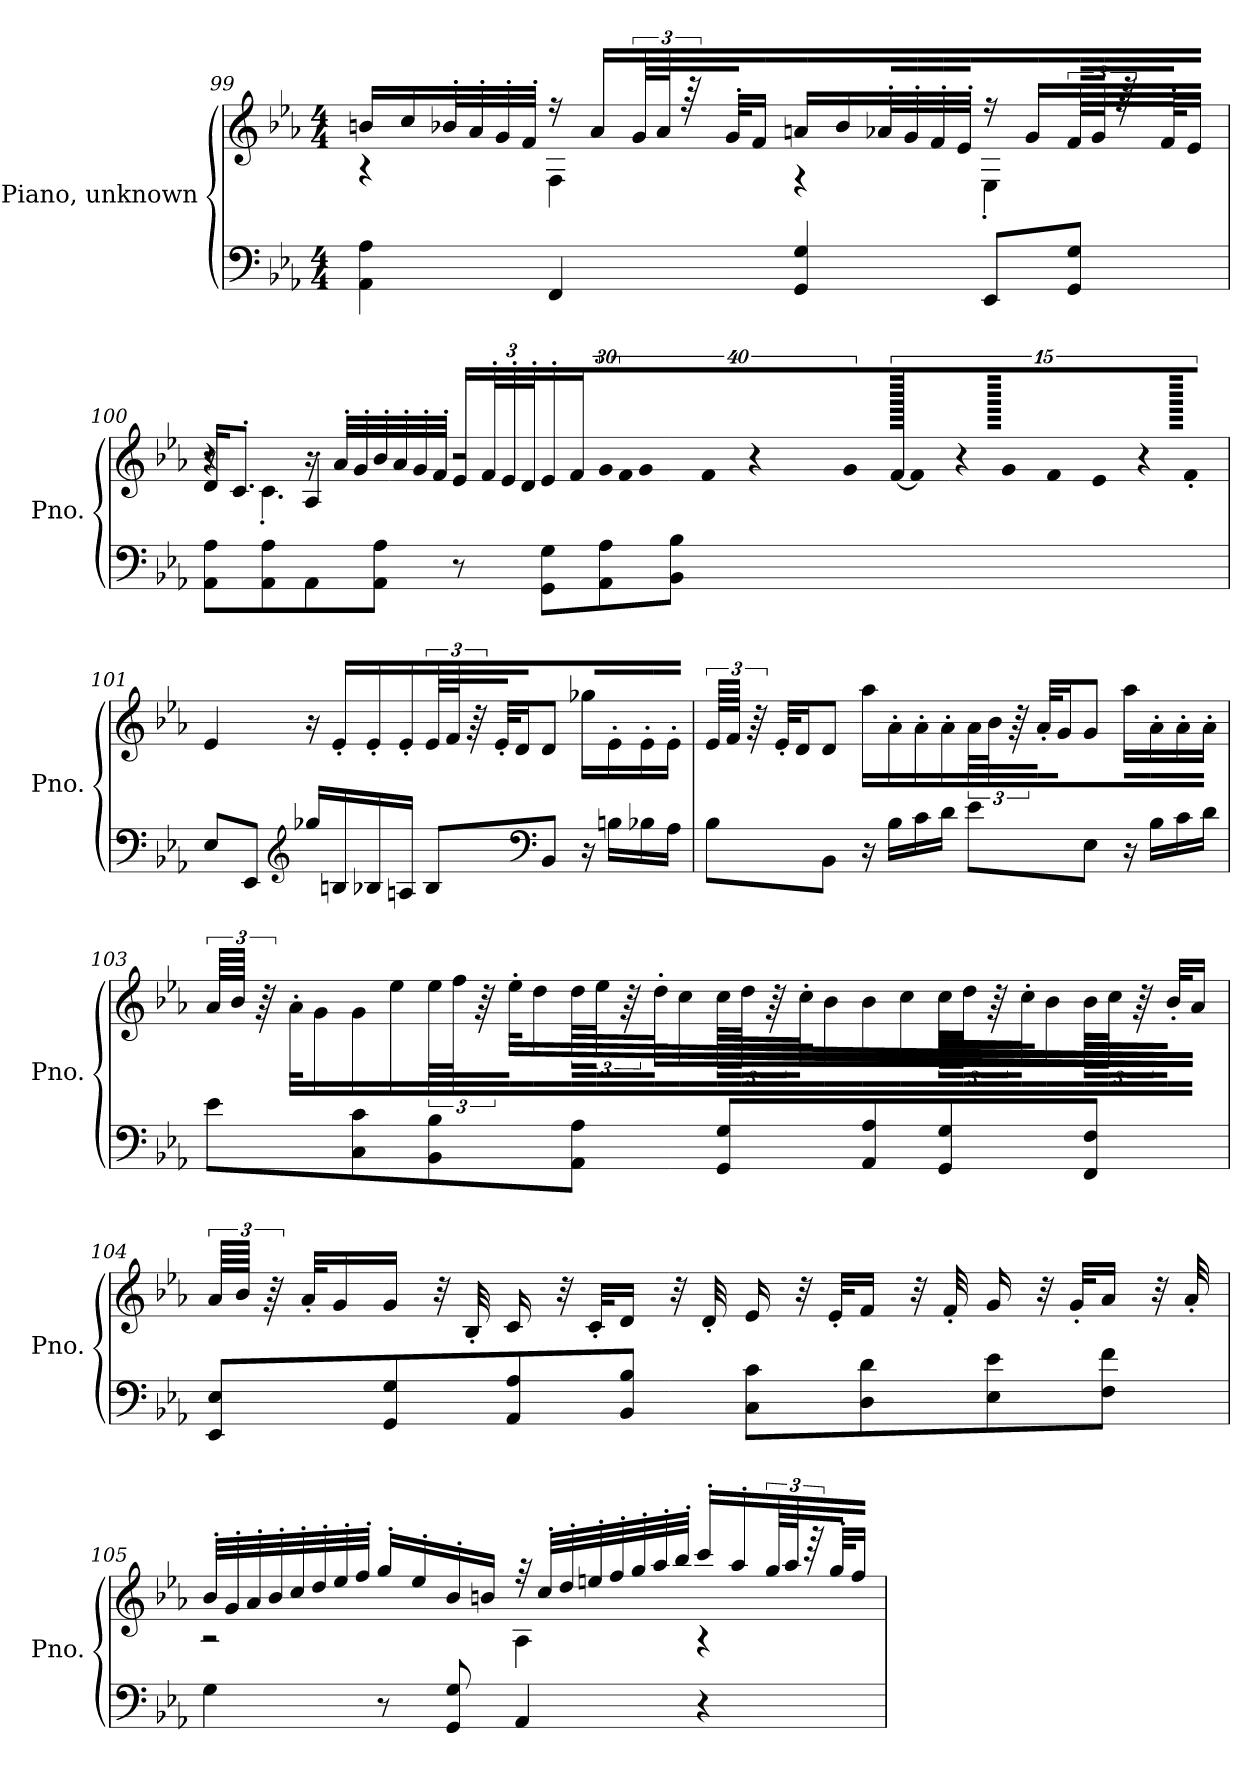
**kern	**kern
*part1	*part1
*staff2	*staff1
*I"Piano, unknown	*
*I'Pno.	*
!!LO:LB:g=z
*clefF4	*clefG2
*k[b-e-a-]	*k[b-e-a-]
*M4/4	*M4/4
=99	=99
*	*^
4AA-\ 4A-\	16bn/LL	4r
.	16cc/	.
.	32b-X'/L	.
.	32a-'/	.
.	32g'/	.
.	32f'/JJJ	.
4FF/	16r	4F\
.	16a-/LL	.
.	96g/LL	.
.	96a-/JJJJ	.
.	96r	.
.	32g'/KLL	.
.	16f/JJ	.
4GG/ 4G/	16an/LL	4r
.	16b-/	.
.	32a-X'/L	.
.	32g'/	.
.	32f'/	.
.	32e-'/JJJ	.
8EE-/L	16r	4E-'\
.	16g/LL	.
8GG/ 8G/J	96f/LL	.
.	96g/JJJJ	.
.	96r	.
.	32f'/KLL	.
.	16e-/JJ	.
!!LO:LB:g=z
=100	=100	=100
*	*	*^
8AA-\ 8A-\L	16d/KL	8r	4r
.	8.c'/J	.	.
8AA-\ 8A-\	.	4.c'\	.
8AA-\	16r	.	4A-'/
.	32a-'/LLL	.	.
.	32g'/	.	.
8AA-\ 8A-\J	32b-'/	.	.
.	32a-'/	.	.
.	32g'/	.	.
.	32f'/JJJ	.	.
8r	16e-/LL	2r	2r
*	*Xbrackettup	*	*
.	48f'/L	.	.
.	48e-'/	.	.
.	48d'/J	.	.
8GG\ 8G\L	16e-'/	.	.
.	16f/	.	.
*	*brackettup	*	*
!	!LO:N:vis=64	!	!
8AA-\ 8A-\	960%17g/KL	.	.
!	!LO:N:vis=32	!	!
.	640%23f/	.	.
!	!LO:N:vis=64	!	!
.	960%17g/L	.	.
!	!LO:N:vis=64	!	!
.	960%17f/JJJJ	.	.
!	!LO:N:vis=64	!	!
.	960%17r	.	.
.	1920ryy	.	.
!	!LO:N:vis=64	!	!
.	960%17g/LLLL	.	.
8BB-\ 8B-\J	[1920f/	.	.
.	640%11f/JJJ]	.	.
!	!LO:N:vis=64	!	!
.	960%17r	.	.
.	1920ryy	.	.
!	!LO:N:vis=64	!	!
.	960%17g/LLLL	.	.
!	!LO:N:vis=64	!	!
.	960%17f/	.	.
!	!LO:N:vis=64	!	!
.	960%17e-/JJJJ	.	.
!	!LO:N:vis=64	!	!
.	960%17r	.	.
.	1920ryy	.	.
!	!LO:N:vis=64	!	!
.	960%17f'/	.	.
*	*v	*v	*v
!!LO:LB:g=z
=101	=101
8E-/L	4e-/
8EE-/J	.
*clefG2	*
16gg-X/LL	16r
16Bn/	16e-'/LL
16B-X/	16e-'/
16An/JJ	16e-'/
8B-/L	96e-/LL
.	96f/JJJJ
.	96r
.	32e-'/KLL
.	16d/J
*clefF4	*
8BB-/J	8d/J
16r	16gg-X\LL
16Bn\LL	16e-'\
16B-X\	16e-'\
16A\JJ	16e-'\JJ
=102	=102
8B-\L	96e-/LLLL
.	96f/JJJJ
.	96r
.	32e-'/KLL
.	16d/J
8BB-\J	8d/J
16r	16aa-\LL
16B-\LL	16a-'\
16c\	16a-'\
16d\JJ	16a-'\
8e-\L	96a-\LL
.	96b-\JJJJ
.	96r
.	32a-'/KLL
.	16g/J
8E-\J	8g/J
16r	16aa-\LL
16B-\LL	16a-'\
16c\	16a-'\
16d\JJ	16a-'\JJ
!!LO:LB:g=z
=103	=103
8e-\L	96a-/LLLL
.	96b-/JJJJ
.	96r
.	32a-'\KLL
.	16g\
8C\ 8c\	16g\
.	16ee-\
8BB-\ 8B-\	96ee-\LL
.	96ff\JJJJ
.	96r
.	32ee-'\KLL
.	16dd\
8AA-\ 8A-\J	96dd\LL
.	96ee-\JJJJ
.	96r
.	32dd'\KLL
.	16cc\
8GG/ 8G/L	96cc\LL
.	96dd\JJJJ
.	96r
.	32cc'\KLL
.	16b-\
8AA-/ 8A-/	16b-\
.	16cc\
8GG/ 8G/	96cc\LL
.	96dd\JJJJ
.	96r
.	32cc'\KLL
.	16b-\
8FF/ 8F/J	96b-\LL
.	96cc\JJJJ
.	96r
.	32b-'/KLL
.	16a-/JJ
!!LO:PB:g=z
=104	=104
8EE-/ 8E-/L	96a-/LLLL
.	96b-/JJJJ
.	96r
.	32a-'/KLL
.	16g/
8GG/ 8G/	16g/JJ
.	32r
.	32B-'/
8AA-/ 8A-/	16c/
.	32r
.	32c'/KLL
8BB-/ 8B-/J	16d/JJ
.	32r
.	32d'/
8C\ 8c\L	16e-/
.	32r
.	32e-'/KLL
8D\ 8d\	16f/JJ
.	32r
.	32f'/
8E-\ 8e-\	16g/
.	32r
.	32g'/KLL
8F\ 8f\J	16a-/JJ
.	32r
.	32a-'/
!!LO:LB:g=z
=105	=105
*	*^
4G\	32b-'/LLL	2r
.	32g'/	.
.	32a-'/	.
.	32b-'/	.
.	32cc'/	.
.	32dd'/	.
.	32ee-'/	.
.	32ff'/JJJ	.
8r	16gg'/LL	.
.	16ee-'/	.
8GG/ 8G/	16b-'/	.
.	16bn/JJ	.
4AA-/	32r	4A-\
.	32cc'/LLL	.
.	32dd'/	.
.	32een'/	.
.	32ff'/	.
.	32gg'/	.
.	32aa-'/	.
.	32bb-'/JJJ	.
4r	16ccc'/LL	4r
.	16aa-'/	.
.	96gg/LL	.
.	96aa-/JJJJ	.
.	96r	.
.	32gg'/KLL	.
.	16ff/JJ	.
*	*v	*v
=	=
*-	*-
